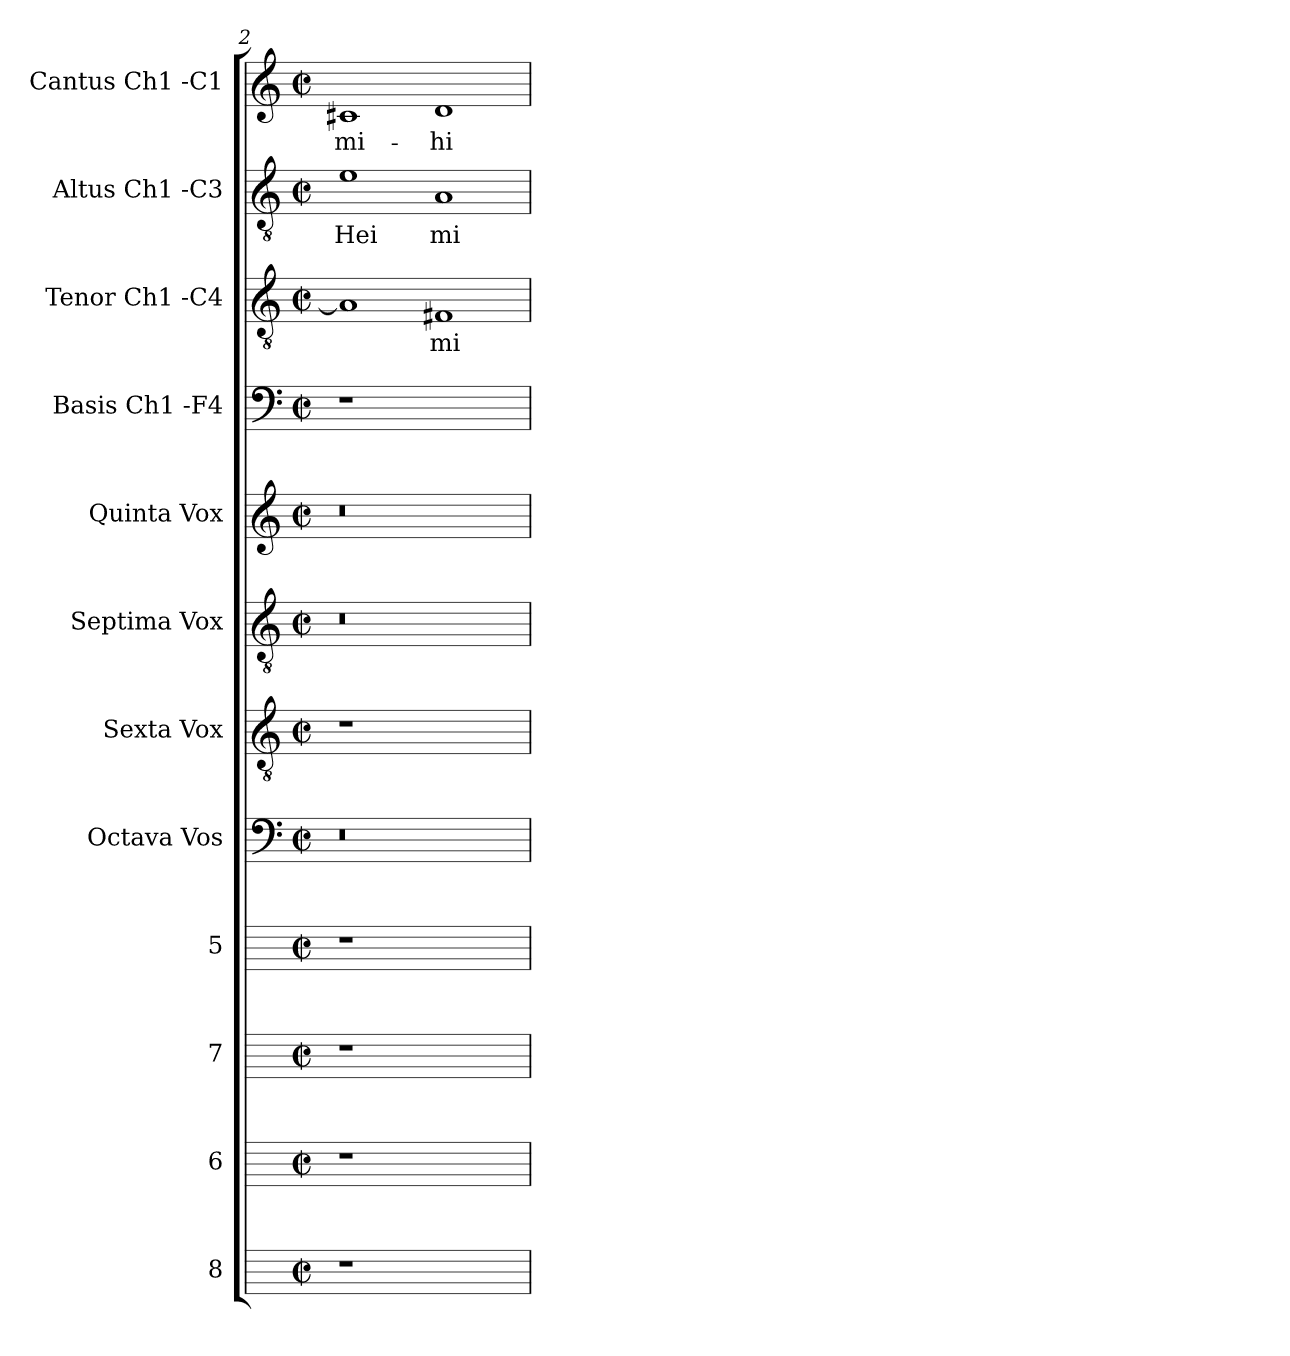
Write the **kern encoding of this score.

**kern	**kern	**kern	**kern	**kern	**kern	**kern	**kern	**kern	**kern	**text	**kern	**text	**kern	**text
*part12	*part11	*part10	*part9	*part8	*part7	*part6	*part5	*part4	*part3	*part3	*part2	*part2	*part1	*part1
*staff12	*staff11	*staff10	*staff9	*staff8	*staff7	*staff6	*staff5	*staff4	*staff3	*staff3	*staff2	*staff2	*staff1	*staff1
*I"8	*I"6	*I"7	*I"5	*I"Octava  Vos	*I"Sexta  Vox	*I"Septima  Vox	*I"Quinta  Vox	*I"Basis  Ch1 -F4	*I"Tenor  Ch1 -C4	*	*I"Altus  Ch1 -C3	*	*I"Cantus  Ch1 -C1	*
*	*	*	*	*	*	*	*	*I'B	*I'T	*	*I'A	*	*I'C	*
*	*	*	*	*clefF4	*clefGv2	*clefGv2	*clefG2	*clefF4	*clefGv2	*	*clefGv2	*	*clefG2	*
*k[]	*k[]	*k[]	*k[]	*k[]	*k[]	*k[]	*k[]	*k[]	*k[]	*	*k[]	*	*k[]	*
*C:	*C:	*C:	*C:	*C:	*C:	*C:	*C:	*C:	*C:	*	*C:	*	*C:	*
*M2/2	*M2/2	*M2/2	*M2/2	*M2/2	*M2/2	*M2/2	*M2/2	*M2/2	*M2/2	*	*M2/2	*	*M2/2	*
*met(c|)	*met(c|)	*met(c|)	*met(c|)	*met(c|)	*met(c|)	*met(c|)	*met(c|)	*met(c|)	*met(c|)	*	*met(c|)	*	*met(c|)	*
=2	=2	=2	=2	=2	=2	=2	=2	=2	=2	=2	=2	=2	=2	=2
!	!	!	!	!	!	!	!	!	!	!LO:LY:b:cj	!	!LO:LY:b:cj	!	!LO:LY:b:cj
1r	1r	1r	1r	0r	1r	0r	0r	1r	1A]	.	1e	Hei	1c#X	mi-
!	!	!	!	!	!	!	!	!	!	!LO:LY:b:cj	!	!LO:LY:b:cj	!	!LO:LY:b:cj
1ryy	1ryy	1ryy	1ryy	.	1ryy	.	.	1ryy	1F#X	mi-	1A	mi-	1d	-hi
=	=	=	=	=	=	=	=	=	=	=	=	=	=	=
*-	*-	*-	*-	*-	*-	*-	*-	*-	*-	*-	*-	*-	*-	*-
